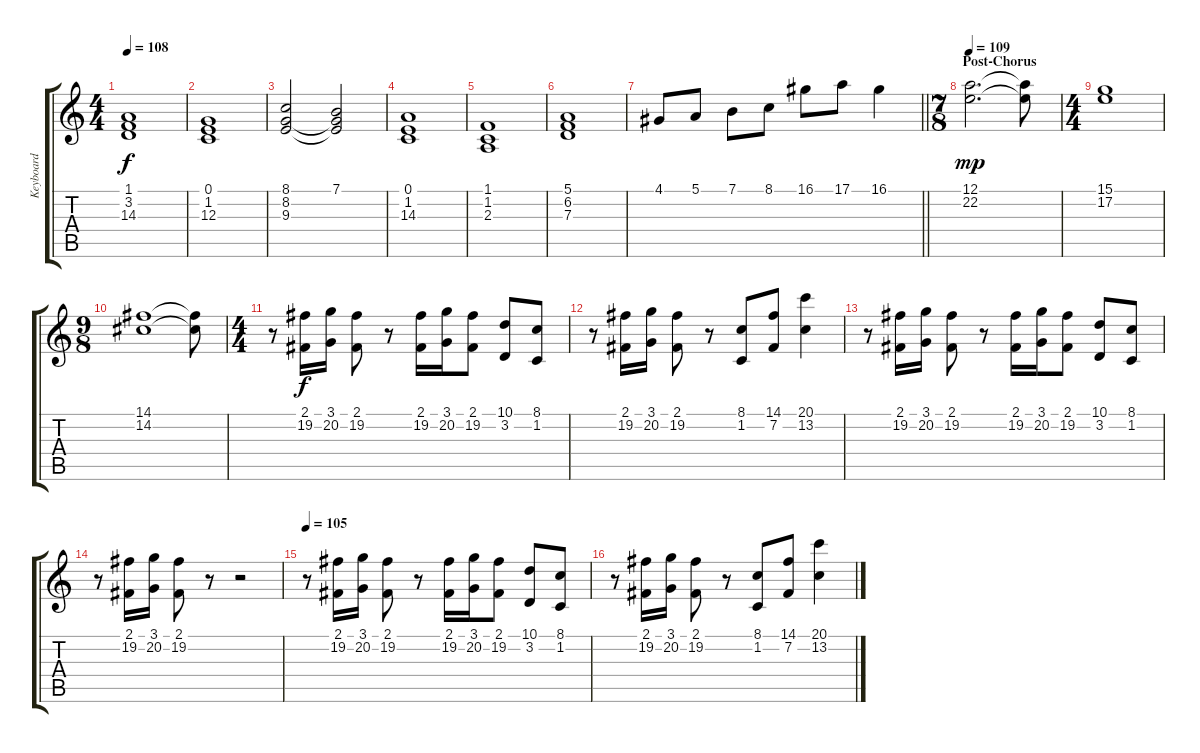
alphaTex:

\track ("Keyboard" "Keyboard") {instrument stringensemble1}
\staff {score tabs}
\tuning (E4 B3 G3 D3 A2 D2) {hide}
\ts (4 4)
\tempo 108
\clef g2
\ks c
(1.1 3.2 14.3).1{dy f} |
(0.1 1.2 12.3).1 |
(8.1 8.2 9.3).2 (7.1 8.2{t} 9.3{t}).2 |
(0.1 1.2 14.3).1 |
(1.1 1.2 2.3).1 |
(5.1 6.2 7.3).1 |
\barLineRight lightlight
4.1.8 5.1.8 7.1.8 8.1.8 16.1.8 17.1.8 16.1.4 |
\ts (7 8)
\section ("" "Post-Chorus")
\tempo 109
(12.1 22.2).2{d dy mp instrument rockorgan} (12.1{t} 22.2{t}).8 |
\ts (4 4)
(15.1 17.2).1 |
\ts (9 8)
(14.1 14.2).1 (14.1{t} 14.2{t}).8 |
\ts (4 4)
r.8{instrument stringensemble1} (2.1 19.2).16{dy f} (3.1 20.2).16 (2.1 19.2).8 r.8 (2.1 19.2).16 (3.1 20.2).16 (2.1 19.2).8 (10.1 3.2).8 (8.1 1.2).8 |
r.8 (2.1 19.2).16 (3.1 20.2).16 (2.1 19.2).8 r.8 (8.1 1.2).8 (14.1 7.2).8 (20.1 13.2).4 |
r.8 (2.1 19.2).16 (3.1 20.2).16 (2.1 19.2).8 r.8 (2.1 19.2).16 (3.1 20.2).16 (2.1 19.2).8 (10.1 3.2).8 (8.1 1.2).8 |
r.8 (2.1 19.2).16 (3.1 20.2).16 (2.1 19.2).8 r.8 r.2 |
\tempo 105
r.8 (2.1 19.2).16 (3.1 20.2).16 (2.1 19.2).8 r.8 (2.1 19.2).16 (3.1 20.2).16 (2.1 19.2).8 (10.1 3.2).8 (8.1 1.2).8 |
r.8 (2.1 19.2).16 (3.1 20.2).16 (2.1 19.2).8 r.8 (8.1 1.2).8 (14.1 7.2).8 (20.1 13.2).4
